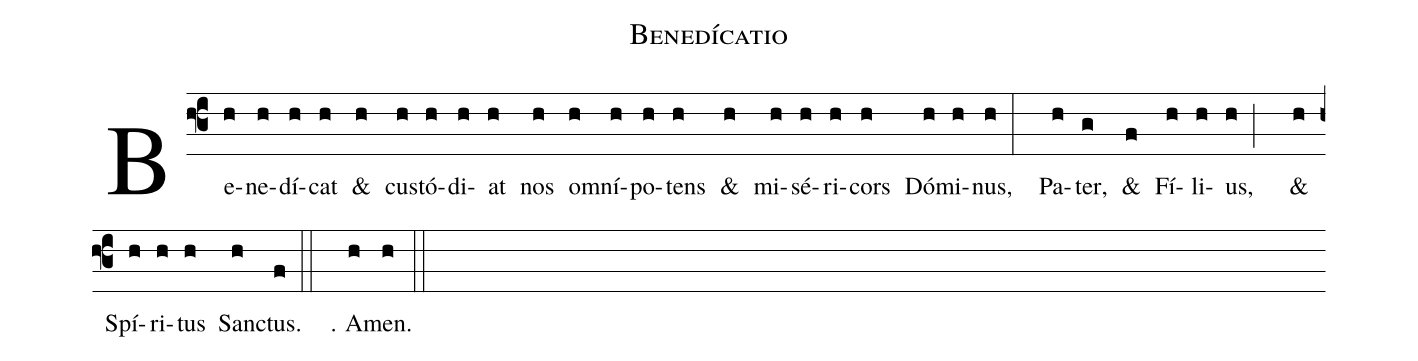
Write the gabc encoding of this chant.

name: Benedícatio;
%%
(f3) Be(h)ne(h)dí(h)cat(h) &(h) cus(h)tó(h)di(h)at(h) nos(h) om(h)ní(h)po(h)tens(h) &(h) mi(h)sé(h)ri(h)cors(h) Dó(h)mi(h)nus,(h:) Pa(h)ter,(g) &(f) Fí(h)li(h)us,(h;) &(h) Spí(h)ri(h)tus(h) Sanc(h)tus.(f::) ℟. A(h)men.(h::)
